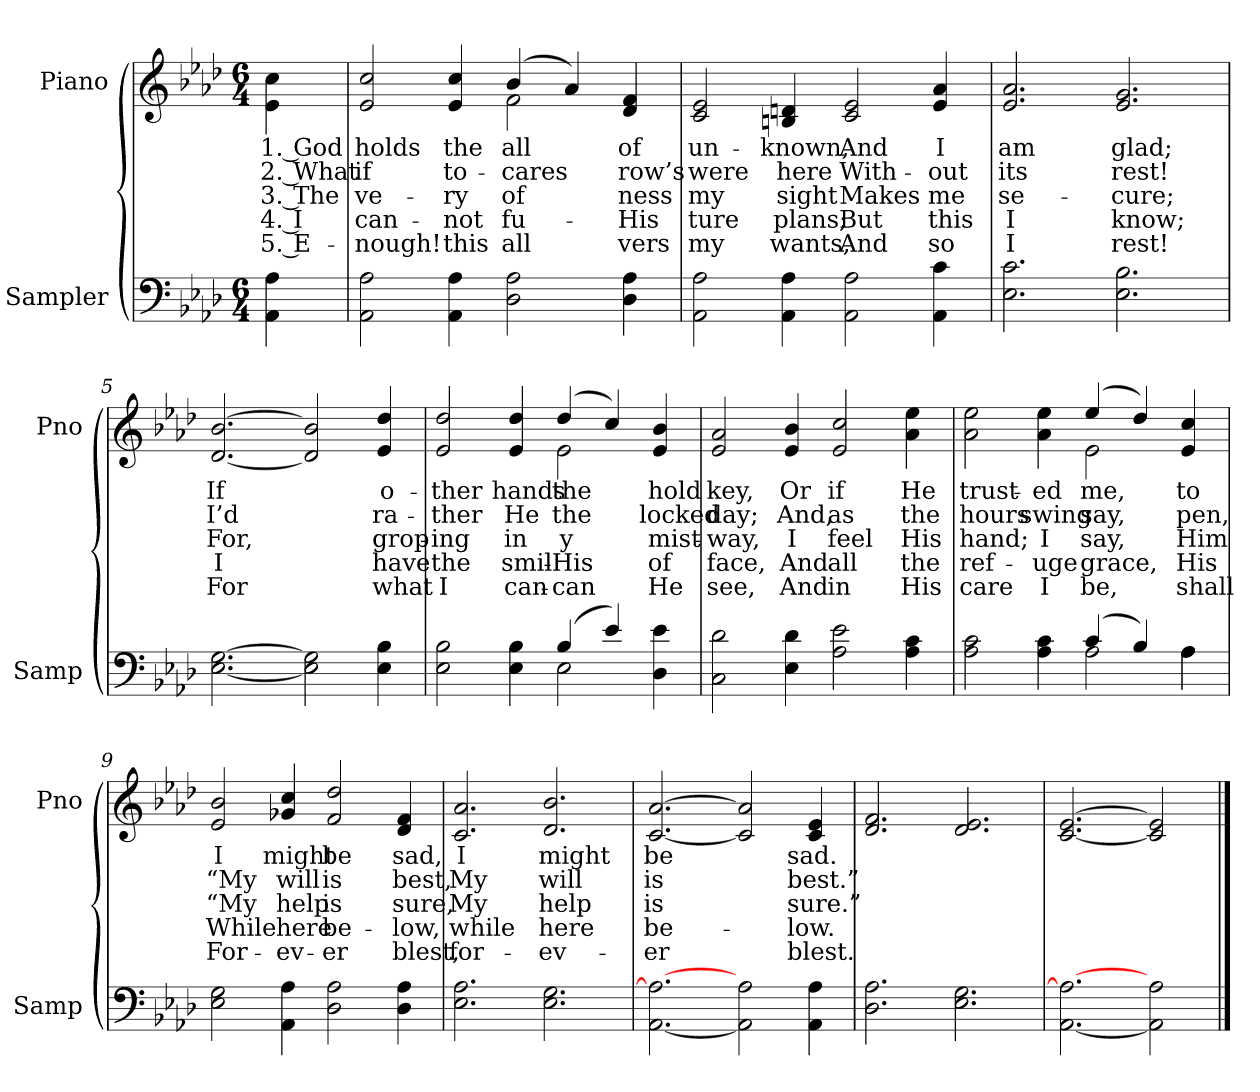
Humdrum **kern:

**kern	**kern	**text	**text	**text	**text	**text
*part2	*part1	*part1	*part1	*part1	*part1	*part1
*staff2	*staff1	*staff1	*staff1	*staff1	*staff1	*staff1
*I"Sampler	*I"Piano	*	*	*	*	*
*I'Samp	*I'Pno	*	*	*	*	*
*clefF4	*clefG2	*	*	*	*	*
*k[b-e-a-d-]	*k[b-e-a-d-]	*	*	*	*	*
*A-:	*A-:	*	*	*	*	*
*M6/4	*M6/4	*	*	*	*	*
=1	=1	=1	=1	=1	=1	=1
4AA- 4A-	4e-\ 4cc\	1. God	2. What	3. The	4. I	5. E-
=2	=2	=2	=2	=2	=2	=2
*	*^	*	*	*	*	*
2AA- 2A-	2e- 2cc	2.ryy	holds	if	ve-	can-	-nough!
4AA- 4A-	4e- 4cc	.	the	to-	-ry	-not	this
2D- 2A-	(4b-/	2f	all	cares	of	fu-	all
.	4a-/)	.	.	.	.	.	.
4D- 4A-	4d- 4f	4ryy	of	-row’s	-ness	His	-vers
*	*v	*v	*	*	*	*	*
=3	=3	=3	=3	=3	=3	=3
2AA- 2A-	2c 2e-	un-	were	my	-ture	my
4AA- 4A-	4Bn 4dn	-known,	here	sight	plans;	wants,
2AA- 2A-	2c 2e-	And	With-	Makes	But	And
4AA- 4c	4e- 4a-	I	-out	me	this	so
=4	=4	=4	=4	=4	=4	=4
2.E- 2.c	2.e- 2.a-	am	its	se-	I	I
2.E- 2.B-	2.e- 2.g	glad;	rest!	-cure;	know;	rest!
=5	=5	=5	=5	=5	=5	=5
[2.E- [2.G	[2.d- [2.b-	If	I’d	For,	I	For
2E-] 2G]	2d-] 2b-]	.	.	.	.	.
4E- 4B-	4e- 4dd-	o-	ra-	grop-	have	what
=6	=6	=6	=6	=6	=6	=6
*^	*^	*	*	*	*	*
2E- 2B-	2.ryy	2e- 2dd-	2.ryy	-ther	-ther	-ing	the	I
4E- 4B-	.	4e- 4dd-	.	hands	He	in	smil-	can-
(4B-/	2E-	(4dd-/	2e-	the	the	-y	His	can
4e-/)	.	4cc/)	.	.	.	.	.	.
4D- 4e-	4ryy	4e- 4b-	4ryy	hold	-locked	mist-	of	He
*v	*v	*	*	*	*	*	*	*
*	*v	*v	*	*	*	*	*
=7	=7	=7	=7	=7	=7	=7
2C 2d-	2e- 2a-	key,	day;	way,	face,	see,
4E- 4d-	4e- 4b-	Or	And,	I	And	And
2A- 2e-	2e- 2cc	if	as	feel	all	in
4A- 4c	4a- 4ee-	He	the	His	the	His
=8	=8	=8	=8	=8	=8	=8
*^	*^	*	*	*	*	*
2A- 2c	2.ryy	2a- 2ee-	2.ryy	trust-	hours	hand;	ref-	care
4A- 4c	.	4a- 4ee-	.	-ed	swing	I	-uge	I
(4c/	2A-	(4ee-/	2e-	me,	say,	say,	grace,	be,
4B-/)	.	4dd-/)	.	.	.	.	.	.
4A-\	4A-	4e- 4cc	4ryy	to	-pen,	Him	His	shall
*v	*v	*	*	*	*	*	*	*
*	*v	*v	*	*	*	*	*
=9	=9	=9	=9	=9	=9	=9
2E- 2G	2e- 2b-	I	“My	“My	While	For-
4AA- 4A-	4g-X 4cc	might	will	help	here	-ev-
2D- 2A-	2f 2dd-	be	is	is	be-	-er
4D- 4A-	4d- 4f	sad,	best,	sure,	-low,	blest,
=10	=10	=10	=10	=10	=10	=10
2.E- 2.A-	2.c 2.a-	I	My	My	while	for-
2.E- 2.G	2.d- 2.b-	might	will	help	here	-ev-
=11	=11	=11	=11	=11	=11	=11
[2.AA- 2.A-_	[2.c [2.a-	be	is	is	be-	-er
2AA-] 2A-	2c] 2a-]	.	.	.	.	.
4AA- 4A-	4c 4e-	sad.	best.”	sure.”	-low.	blest.
=12	=12	=12	=12	=12	=12	=12
2.D- 2.A-	2.d- 2.f	.	.	.	.	.
2.E- 2.G	2.d- 2.e-	.	.	.	.	.
=13	=13	=13	=13	=13	=13	=13
[2.AA- 2.A-_	[2.c [2.e-	.	.	.	.	.
2AA-] 2A-	2c] 2e-]	.	.	.	.	.
==	==	==	==	==	==	==
*-	*-	*-	*-	*-	*-	*-
